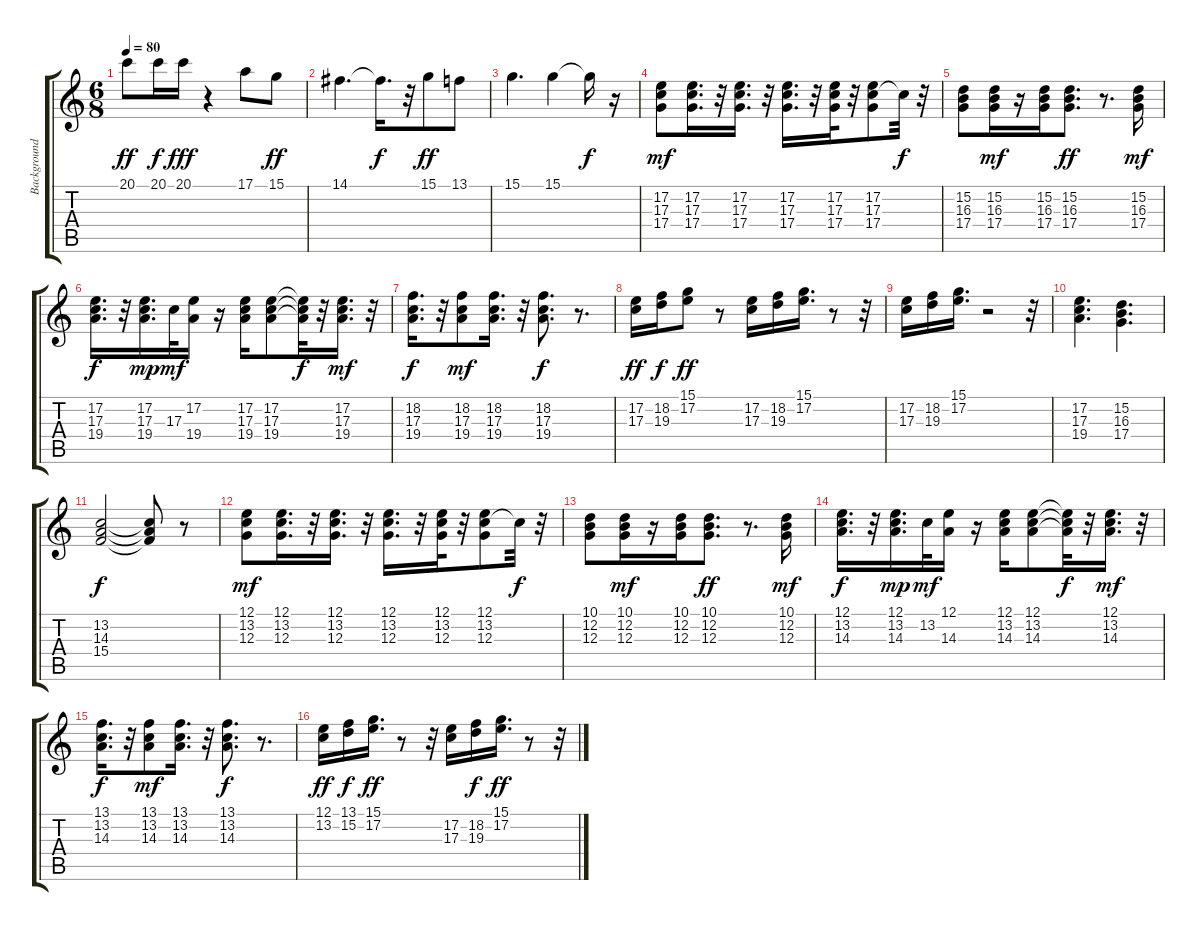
\track ("Background Vocals" "Background") {instrument voiceoohs}
\staff {score tabs}
\tuning (E4 B3 G3 D3 A2 E2) {hide}
\ts (6 8)
\tempo 80
\clef g2
\ks c
20.1.8{dy ff} 20.1.16{dy f} 20.1.16{dy fff} r.4 17.1.8 15.1.8{dy ff} |
14.1.4{d} 14.1{t}.16{d dy f} r.32 15.1.8{dy ff} 13.1.8 |
15.1.4{d} 15.1.4 15.1{t}.16{dy f} r.16 |
(17.2 17.3 17.4).8{dy mf} (17.2 17.3 17.4).16{d} r.32 (17.2 17.3 17.4).16{d} r.32 (17.2 17.3 17.4).16{d} r.32 (17.2 17.3 17.4).32 r.32 (17.2 17.3 17.4).8 17.3{t}.32{dy f} r.32 |
(15.2 16.3 17.4).8 (15.2 16.3 17.4).16{dy mf} r.16 (15.2 16.3 17.4).16 (15.2 16.3 17.4).8{d dy ff} r.8{d} (15.2 16.3 17.4).16{dy mf} |
(17.2 17.3 19.4).16{d dy f} r.32 (17.2 17.3 19.4).16{d dy mp} 17.3.32{dy mf} (17.2 19.4).16 r.16 (17.2 17.3 19.4).16 (17.2 17.3 19.4).8 (17.2{t} 17.3{t} 19.4{t}).32{dy f} r.32 (17.2 17.3 19.4).16{d dy mf} r.32 |
(18.2 17.3 19.4).16{d dy f} r.32 (18.2 17.3 19.4).8{dy mf} (18.2 17.3 19.4).16{d} r.32 (18.2 17.3 19.4).8{d dy f} r.8{d} |
(17.2 17.3).16{dy ff} (18.2 19.3).16{dy f} (15.1 17.2).8{dy ff} r.8 (17.2 17.3).16 (18.2 19.3).16 (15.1 17.2).16{d} r.8 r.32 |
(17.2 17.3).16 (18.2 19.3).16 (15.1 17.2).16{d} r.2 r.32 |
(17.2 17.3 19.4).4{d} (15.2 16.3 17.4).4{d} |
(13.2 14.3 15.4).2{dy f} (13.2{t} 14.3{t} 15.4{t}).8 r.8 |
(12.1 13.2 12.3).8{dy mf} (12.1 13.2 12.3).16{d} r.32 (12.1 13.2 12.3).16{d} r.32 (12.1 13.2 12.3).16{d} r.32 (12.1 13.2 12.3).32 r.32 (12.1 13.2 12.3).8 13.2{t}.32{dy f} r.32 |
(10.1 12.2 12.3).8 (10.1 12.2 12.3).16{dy mf} r.16 (10.1 12.2 12.3).16 (10.1 12.2 12.3).8{d dy ff} r.8{d} (10.1 12.2 12.3).16{dy mf} |
(12.1 13.2 14.3).16{d dy f} r.32 (12.1 13.2 14.3).16{d dy mp} 13.2.32{dy mf} (12.1 14.3).16 r.16 (12.1 13.2 14.3).16 (12.1 13.2 14.3).8 (12.1{t} 13.2{t} 14.3{t}).32{dy f} r.32 (12.1 13.2 14.3).16{d dy mf} r.32 |
(13.1 13.2 14.3).16{d dy f} r.32 (13.1 13.2 14.3).8{dy mf} (13.1 13.2 14.3).16{d} r.32 (13.1 13.2 14.3).8{d dy f} r.8{d} |
(12.1 13.2).16{dy ff} (13.1 15.2).16{dy f} (15.1 17.2).16{d dy ff} r.8 r.32 (17.2 17.3).16 (18.2 19.3).16{dy f} (15.1 17.2).16{d dy ff} r.8 r.32
